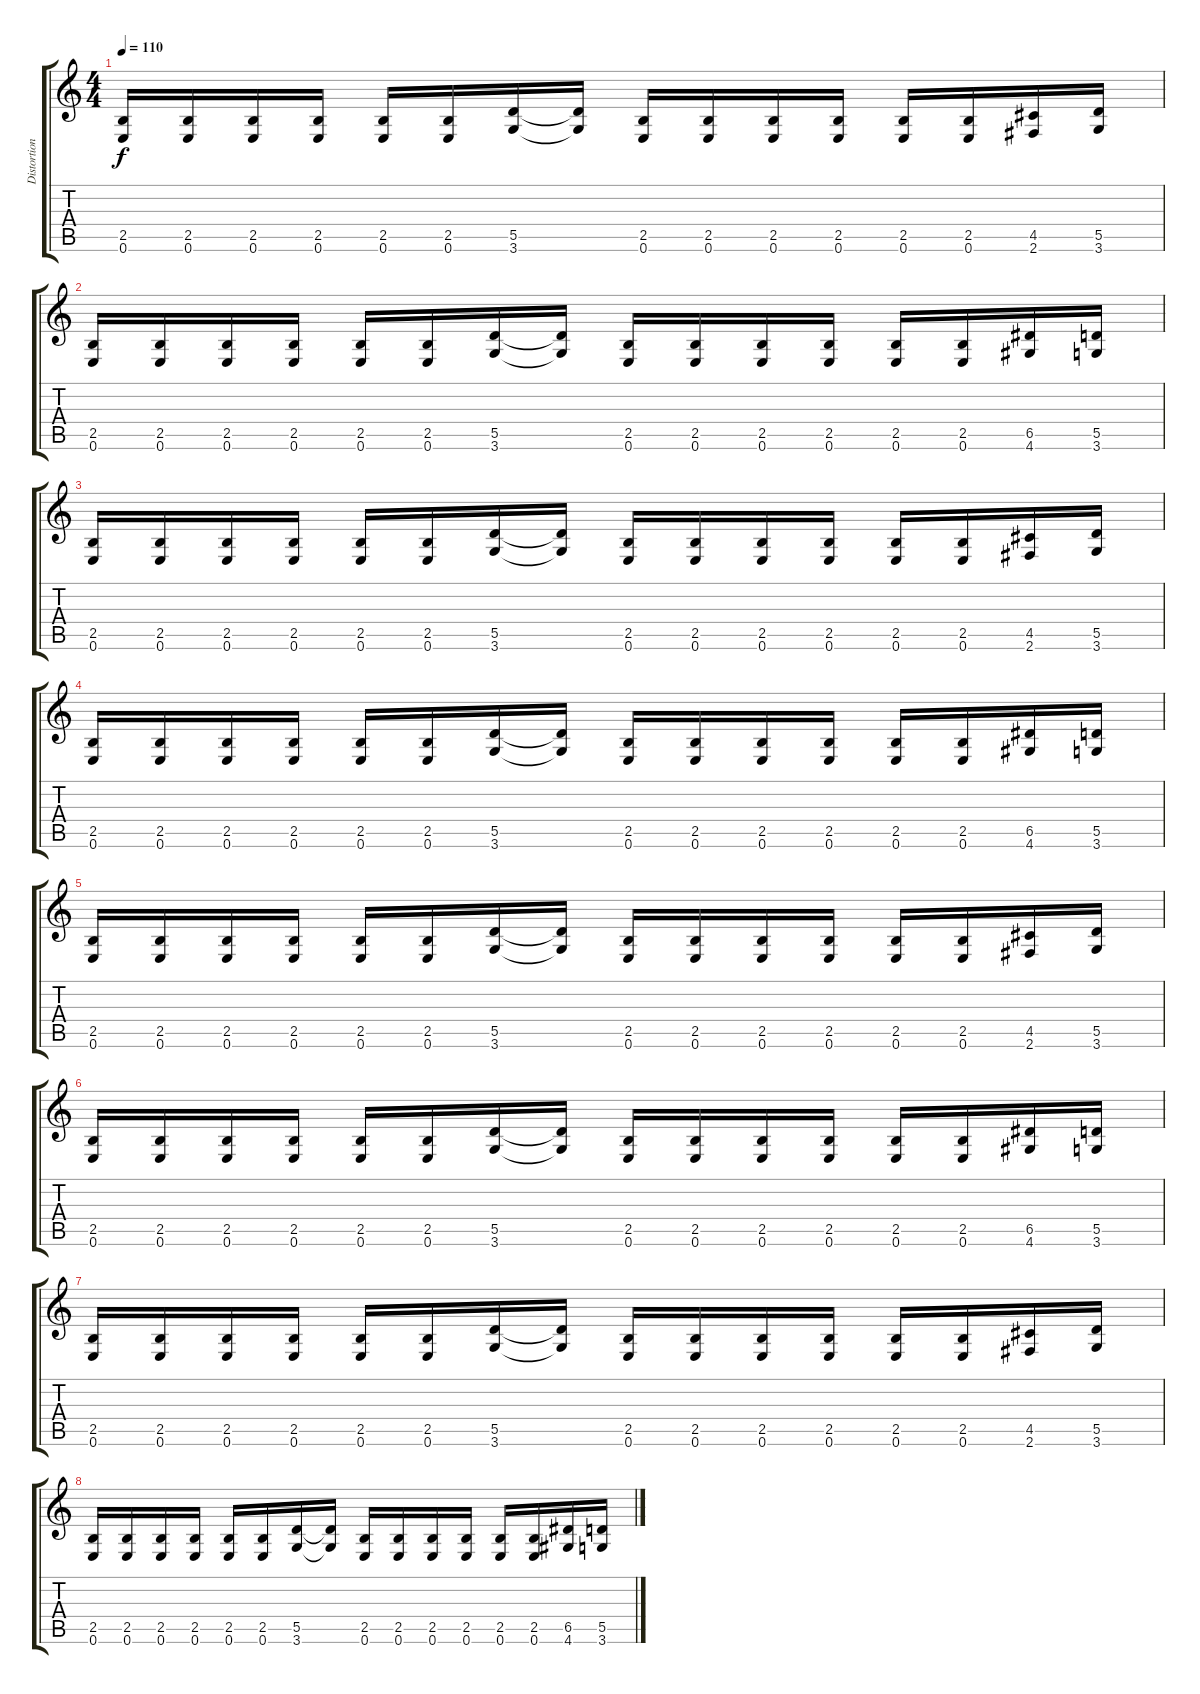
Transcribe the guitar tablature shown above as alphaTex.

\track ("Distortion Guitar" "Distortion") {instrument distortionguitar}
\staff {score tabs}
\tuning (E4 B3 G3 D3 A2 E2) {hide}
\ts (4 4)
\tempo 110
\clef g2
\ks c
(2.5 0.6).16{dy f} (2.5 0.6).16 (2.5 0.6).16 (2.5 0.6).16 (2.5 0.6).16 (2.5 0.6).16 (5.5 3.6).16 (5.5{t} 3.6{t}).16 (2.5 0.6).16 (2.5 0.6).16 (2.5 0.6).16 (2.5 0.6).16 (2.5 0.6).16 (2.5 0.6).16 (4.5 2.6).16 (5.5 3.6).16 |
(2.5 0.6).16 (2.5 0.6).16 (2.5 0.6).16 (2.5 0.6).16 (2.5 0.6).16 (2.5 0.6).16 (5.5 3.6).16 (5.5{t} 3.6{t}).16 (2.5 0.6).16 (2.5 0.6).16 (2.5 0.6).16 (2.5 0.6).16 (2.5 0.6).16 (2.5 0.6).16 (6.5 4.6).16 (5.5 3.6).16 |
(2.5 0.6).16 (2.5 0.6).16 (2.5 0.6).16 (2.5 0.6).16 (2.5 0.6).16 (2.5 0.6).16 (5.5 3.6).16 (5.5{t} 3.6{t}).16 (2.5 0.6).16 (2.5 0.6).16 (2.5 0.6).16 (2.5 0.6).16 (2.5 0.6).16 (2.5 0.6).16 (4.5 2.6).16 (5.5 3.6).16 |
(2.5 0.6).16 (2.5 0.6).16 (2.5 0.6).16 (2.5 0.6).16 (2.5 0.6).16 (2.5 0.6).16 (5.5 3.6).16 (5.5{t} 3.6{t}).16 (2.5 0.6).16 (2.5 0.6).16 (2.5 0.6).16 (2.5 0.6).16 (2.5 0.6).16 (2.5 0.6).16 (6.5 4.6).16 (5.5 3.6).16 |
(2.5 0.6).16 (2.5 0.6).16 (2.5 0.6).16 (2.5 0.6).16 (2.5 0.6).16 (2.5 0.6).16 (5.5 3.6).16 (5.5{t} 3.6{t}).16 (2.5 0.6).16 (2.5 0.6).16 (2.5 0.6).16 (2.5 0.6).16 (2.5 0.6).16 (2.5 0.6).16 (4.5 2.6).16 (5.5 3.6).16 |
(2.5 0.6).16 (2.5 0.6).16 (2.5 0.6).16 (2.5 0.6).16 (2.5 0.6).16 (2.5 0.6).16 (5.5 3.6).16 (5.5{t} 3.6{t}).16 (2.5 0.6).16 (2.5 0.6).16 (2.5 0.6).16 (2.5 0.6).16 (2.5 0.6).16 (2.5 0.6).16 (6.5 4.6).16 (5.5 3.6).16 |
(2.5 0.6).16 (2.5 0.6).16 (2.5 0.6).16 (2.5 0.6).16 (2.5 0.6).16 (2.5 0.6).16 (5.5 3.6).16 (5.5{t} 3.6{t}).16 (2.5 0.6).16 (2.5 0.6).16 (2.5 0.6).16 (2.5 0.6).16 (2.5 0.6).16 (2.5 0.6).16 (4.5 2.6).16 (5.5 3.6).16 |
(2.5 0.6).16 (2.5 0.6).16 (2.5 0.6).16 (2.5 0.6).16 (2.5 0.6).16 (2.5 0.6).16 (5.5 3.6).16 (5.5{t} 3.6{t}).16 (2.5 0.6).16 (2.5 0.6).16 (2.5 0.6).16 (2.5 0.6).16 (2.5 0.6).16 (2.5 0.6).16 (6.5 4.6).16 (5.5 3.6).16
